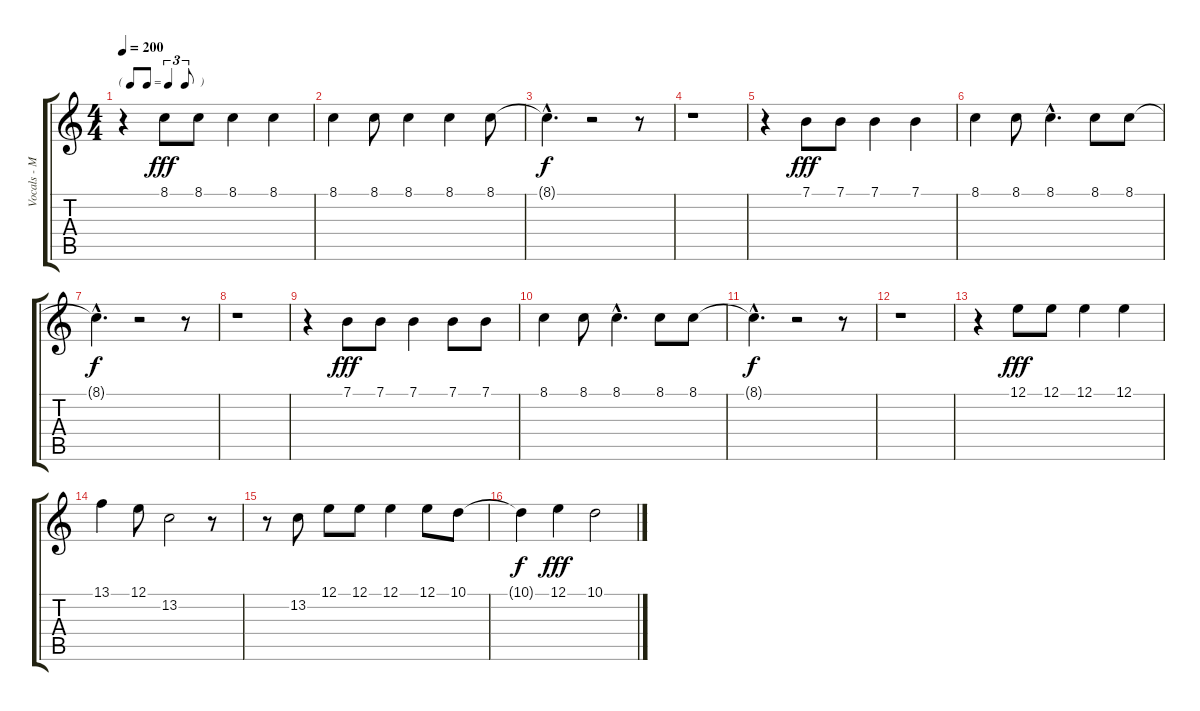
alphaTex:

\track ("Vocals - Mark" "Vocals - M") {instrument lead6voice}
\staff {score tabs}
\tuning (E4 B3 G3 D3 A2 E2) {hide}
\ts (4 4)
\tf triplet8th
\tempo 200
\clef g2
\ks c
r.4{dy f} 8.1.8{dy fff} 8.1.8 8.1.4 8.1.4 |
8.1.4 8.1.8 8.1.4 8.1.4 8.1.8 |
8.1{hac t}.4{d dy f} r.2 r.8 |
r.1 |
r.4 7.1.8{dy fff} 7.1.8 7.1.4 7.1.4 |
8.1.4 8.1.8 8.1{hac}.4{d} 8.1.8 8.1.8 |
8.1{hac t}.4{d dy f} r.2 r.8 |
r.1 |
r.4 7.1.8{dy fff} 7.1.8 7.1.4 7.1.8 7.1.8 |
8.1.4 8.1.8 8.1{hac}.4{d} 8.1.8 8.1.8 |
8.1{hac t}.4{d dy f} r.2 r.8 |
r.1 |
r.4 12.1.8{dy fff} 12.1.8 12.1.4 12.1.4 |
13.1.4 12.1.8 13.2.2 r.8 |
r.8 13.2.8 12.1.8 12.1.8 12.1.4 12.1.8 10.1.8 |
10.1{t}.4{dy f} 12.1.4{dy fff} 10.1.2
